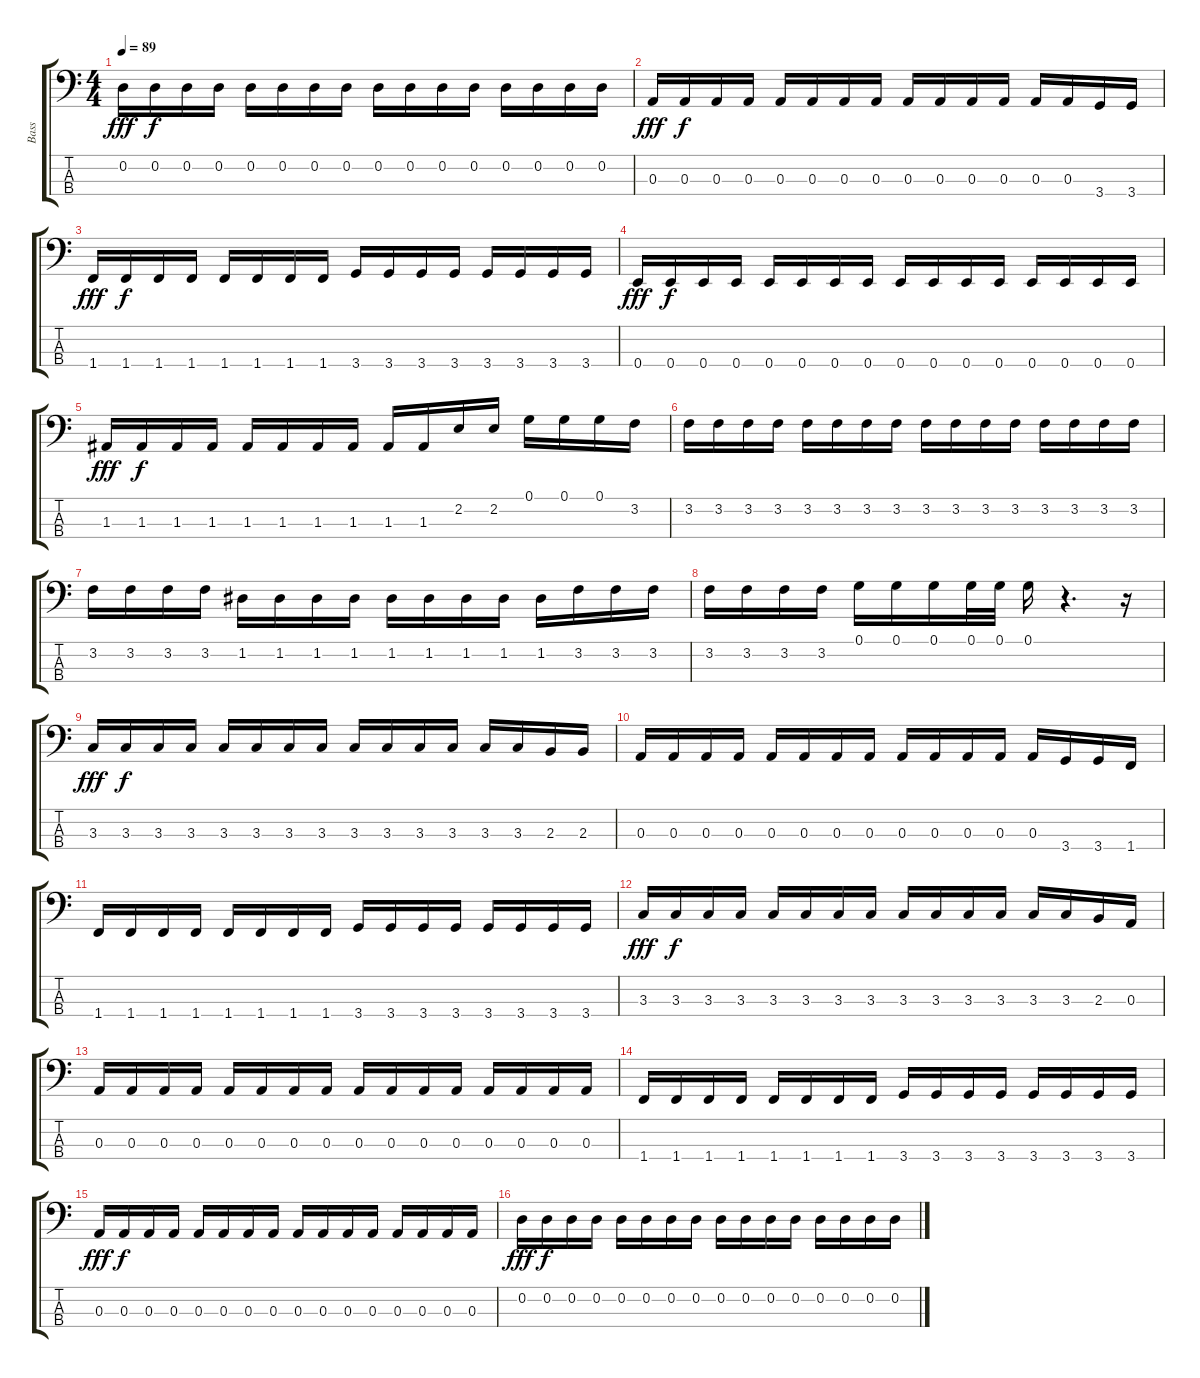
\track ("Bass" "Bass") {instrument acousticbass}
\staff {score tabs}
\tuning (G2 D2 A1 E1) {hide}
\ts (4 4)
\tempo 89
\clef f4
\ks c
0.2.16{dy fff} 0.2.16{dy f} 0.2.16 0.2.16 0.2.16 0.2.16 0.2.16 0.2.16 0.2.16 0.2.16 0.2.16 0.2.16 0.2.16 0.2.16 0.2.16 0.2.16 |
0.3.16{dy fff} 0.3.16{dy f} 0.3.16 0.3.16 0.3.16 0.3.16 0.3.16 0.3.16 0.3.16 0.3.16 0.3.16 0.3.16 0.3.16 0.3.16 3.4.16 3.4.16 |
1.4.16{dy fff} 1.4.16{dy f} 1.4.16 1.4.16 1.4.16 1.4.16 1.4.16 1.4.16 3.4.16 3.4.16 3.4.16 3.4.16 3.4.16 3.4.16 3.4.16 3.4.16 |
0.4.16{dy fff} 0.4.16{dy f} 0.4.16 0.4.16 0.4.16 0.4.16 0.4.16 0.4.16 0.4.16 0.4.16 0.4.16 0.4.16 0.4.16 0.4.16 0.4.16 0.4.16 |
1.3.16{dy fff} 1.3.16{dy f} 1.3.16 1.3.16 1.3.16 1.3.16 1.3.16 1.3.16 1.3.16 1.3.16 2.2.16 2.2.16 0.1.16 0.1.16 0.1.16 3.2.16 |
3.2.16 3.2.16 3.2.16 3.2.16 3.2.16 3.2.16 3.2.16 3.2.16 3.2.16 3.2.16 3.2.16 3.2.16 3.2.16 3.2.16 3.2.16 3.2.16 |
3.2.16 3.2.16 3.2.16 3.2.16 1.2.16 1.2.16 1.2.16 1.2.16 1.2.16 1.2.16 1.2.16 1.2.16 1.2.16 3.2.16 3.2.16 3.2.16 |
3.2.16 3.2.16 3.2.16 3.2.16 0.1.16 0.1.16 0.1.16 0.1.32 0.1.32 0.1.16 r.4{d} r.16 |
3.3.16{dy fff} 3.3.16{dy f} 3.3.16 3.3.16 3.3.16 3.3.16 3.3.16 3.3.16 3.3.16 3.3.16 3.3.16 3.3.16 3.3.16 3.3.16 2.3.16 2.3.16 |
0.3.16 0.3.16 0.3.16 0.3.16 0.3.16 0.3.16 0.3.16 0.3.16 0.3.16 0.3.16 0.3.16 0.3.16 0.3.16 3.4.16 3.4.16 1.4.16 |
1.4.16 1.4.16 1.4.16 1.4.16 1.4.16 1.4.16 1.4.16 1.4.16 3.4.16 3.4.16 3.4.16 3.4.16 3.4.16 3.4.16 3.4.16 3.4.16 |
3.3.16{dy fff} 3.3.16{dy f} 3.3.16 3.3.16 3.3.16 3.3.16 3.3.16 3.3.16 3.3.16 3.3.16 3.3.16 3.3.16 3.3.16 3.3.16 2.3.16 0.3.16 |
0.3.16 0.3.16 0.3.16 0.3.16 0.3.16 0.3.16 0.3.16 0.3.16 0.3.16 0.3.16 0.3.16 0.3.16 0.3.16 0.3.16 0.3.16 0.3.16 |
1.4.16 1.4.16 1.4.16 1.4.16 1.4.16 1.4.16 1.4.16 1.4.16 3.4.16 3.4.16 3.4.16 3.4.16 3.4.16 3.4.16 3.4.16 3.4.16 |
0.3.16{dy fff} 0.3.16{dy f} 0.3.16 0.3.16 0.3.16 0.3.16 0.3.16 0.3.16 0.3.16 0.3.16 0.3.16 0.3.16 0.3.16 0.3.16 0.3.16 0.3.16 |
0.2.16{dy fff} 0.2.16{dy f} 0.2.16 0.2.16 0.2.16 0.2.16 0.2.16 0.2.16 0.2.16 0.2.16 0.2.16 0.2.16 0.2.16 0.2.16 0.2.16 0.2.16
